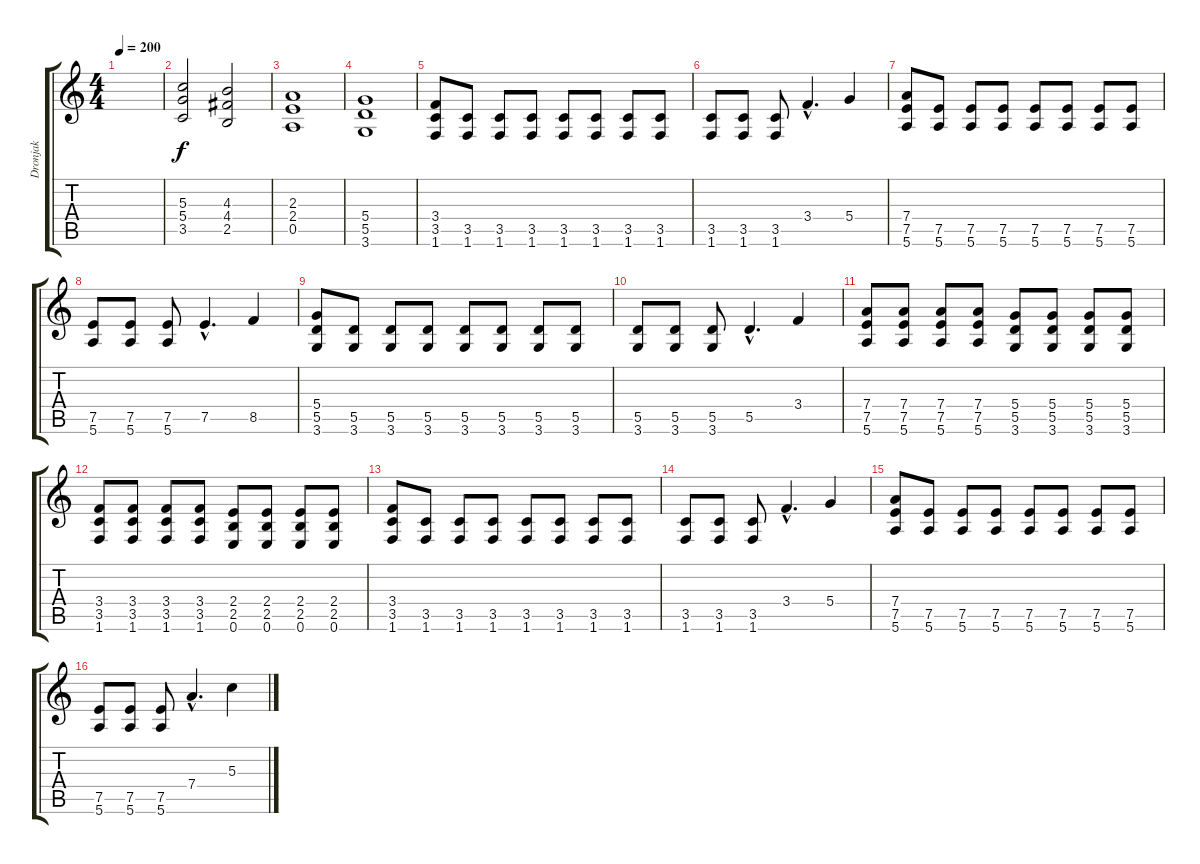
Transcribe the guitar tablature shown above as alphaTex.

\track ("Dronjak" "Dronjak") {instrument distortionguitar}
\staff {score tabs}
\tuning (E4 B3 G3 D3 A2 E2) {hide}
\ts (4 4)
\tempo 200
\clef g2
\ks c
|
(5.3 5.4 3.5).2 (4.3 4.4 2.5).2 |
(2.3 2.4 0.5).1 |
(5.4 5.5 3.6).1 |
(3.4 3.5 1.6).8 (3.5 1.6).8 (3.5 1.6).8 (3.5 1.6).8 (3.5 1.6).8 (3.5 1.6).8 (3.5 1.6).8 (3.5 1.6).8 |
(3.5 1.6).8 (3.5 1.6).8 (3.5 1.6).8 3.4{hac}.4{d} 5.4.4 |
(7.4 7.5 5.6).8 (7.5 5.6).8 (7.5 5.6).8 (7.5 5.6).8 (7.5 5.6).8 (7.5 5.6).8 (7.5 5.6).8 (7.5 5.6).8 |
(7.5 5.6).8 (7.5 5.6).8 (7.5 5.6).8 7.5{hac}.4{d} 8.5.4 |
(5.4 5.5 3.6).8 (5.5 3.6).8 (5.5 3.6).8 (5.5 3.6).8 (5.5 3.6).8 (5.5 3.6).8 (5.5 3.6).8 (5.5 3.6).8 |
(5.5 3.6).8 (5.5 3.6).8 (5.5 3.6).8 5.5{hac}.4{d} 3.4.4 |
(7.4 7.5 5.6).8 (7.4 7.5 5.6).8 (7.4 7.5 5.6).8 (7.4 7.5 5.6).8 (5.4 5.5 3.6).8 (5.4 5.5 3.6).8 (5.4 5.5 3.6).8 (5.4 5.5 3.6).8 |
(3.4 3.5 1.6).8 (3.4 3.5 1.6).8 (3.4 3.5 1.6).8 (3.4 3.5 1.6).8 (2.4 2.5 0.6).8 (2.4 2.5 0.6).8 (2.4 2.5 0.6).8 (2.4 2.5 0.6).8 |
(3.4 3.5 1.6).8 (3.5 1.6).8 (3.5 1.6).8 (3.5 1.6).8 (3.5 1.6).8 (3.5 1.6).8 (3.5 1.6).8 (3.5 1.6).8 |
(3.5 1.6).8 (3.5 1.6).8 (3.5 1.6).8 3.4{hac}.4{d} 5.4.4 |
(7.4 7.5 5.6).8 (7.5 5.6).8 (7.5 5.6).8 (7.5 5.6).8 (7.5 5.6).8 (7.5 5.6).8 (7.5 5.6).8 (7.5 5.6).8 |
(7.5 5.6).8 (7.5 5.6).8 (7.5 5.6).8 7.4{hac}.4{d} 5.3.4
